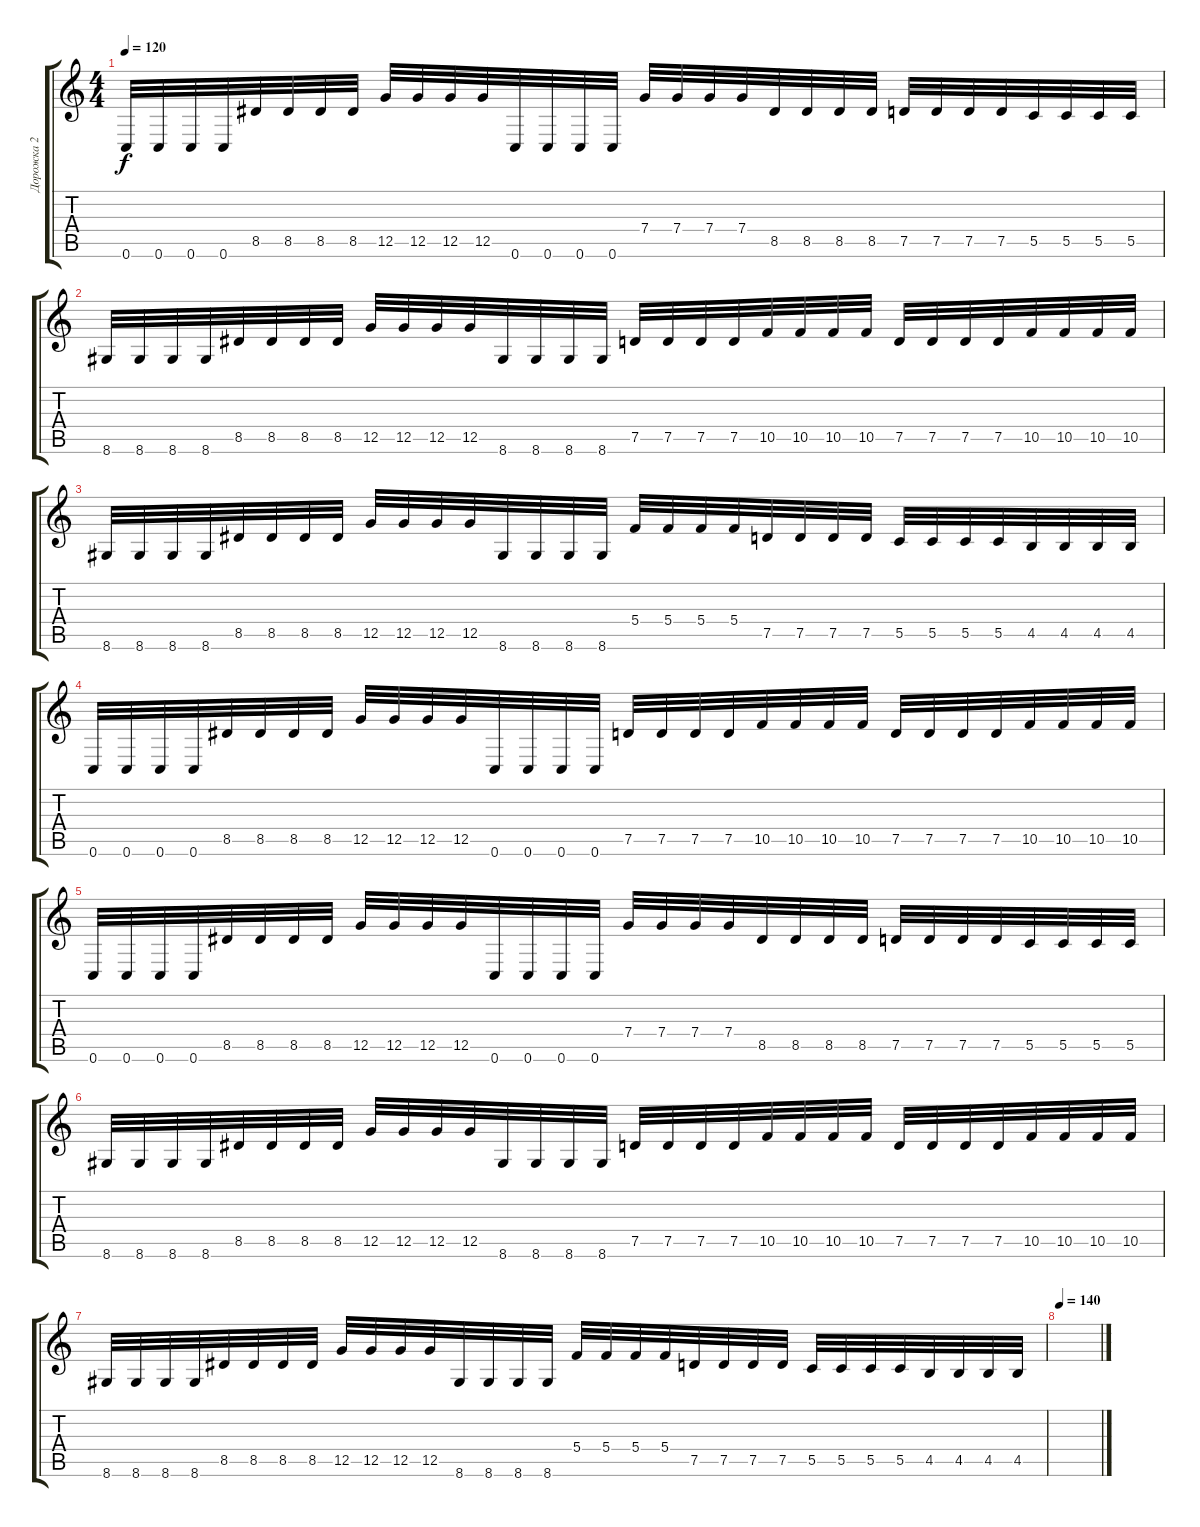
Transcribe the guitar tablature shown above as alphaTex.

\track ("Дорожка 2" "Дорожка 2") {instrument distortionguitar}
\staff {score tabs}
\tuning (D4 A3 F3 C3 G2 C2) {hide}
\ts (4 4)
\tempo 120
\clef g2
\ks c
0.6.32{dy f} 0.6.32 0.6.32 0.6.32 8.5.32 8.5.32 8.5.32 8.5.32 12.5.32 12.5.32 12.5.32 12.5.32 0.6.32 0.6.32 0.6.32 0.6.32 7.4.32 7.4.32 7.4.32 7.4.32 8.5.32 8.5.32 8.5.32 8.5.32 7.5.32 7.5.32 7.5.32 7.5.32 5.5.32 5.5.32 5.5.32 5.5.32 |
8.6.32 8.6.32 8.6.32 8.6.32 8.5.32 8.5.32 8.5.32 8.5.32 12.5.32 12.5.32 12.5.32 12.5.32 8.6.32 8.6.32 8.6.32 8.6.32 7.5.32 7.5.32 7.5.32 7.5.32 10.5.32 10.5.32 10.5.32 10.5.32 7.5.32 7.5.32 7.5.32 7.5.32 10.5.32 10.5.32 10.5.32 10.5.32 |
8.6.32 8.6.32 8.6.32 8.6.32 8.5.32 8.5.32 8.5.32 8.5.32 12.5.32 12.5.32 12.5.32 12.5.32 8.6.32 8.6.32 8.6.32 8.6.32 5.4.32 5.4.32 5.4.32 5.4.32 7.5.32 7.5.32 7.5.32 7.5.32 5.5.32 5.5.32 5.5.32 5.5.32 4.5.32 4.5.32 4.5.32 4.5.32 |
0.6.32 0.6.32 0.6.32 0.6.32 8.5.32 8.5.32 8.5.32 8.5.32 12.5.32 12.5.32 12.5.32 12.5.32 0.6.32 0.6.32 0.6.32 0.6.32 7.5.32 7.5.32 7.5.32 7.5.32 10.5.32 10.5.32 10.5.32 10.5.32 7.5.32 7.5.32 7.5.32 7.5.32 10.5.32 10.5.32 10.5.32 10.5.32 |
0.6.32 0.6.32 0.6.32 0.6.32 8.5.32 8.5.32 8.5.32 8.5.32 12.5.32 12.5.32 12.5.32 12.5.32 0.6.32 0.6.32 0.6.32 0.6.32 7.4.32 7.4.32 7.4.32 7.4.32 8.5.32 8.5.32 8.5.32 8.5.32 7.5.32 7.5.32 7.5.32 7.5.32 5.5.32 5.5.32 5.5.32 5.5.32 |
8.6.32 8.6.32 8.6.32 8.6.32 8.5.32 8.5.32 8.5.32 8.5.32 12.5.32 12.5.32 12.5.32 12.5.32 8.6.32 8.6.32 8.6.32 8.6.32 7.5.32 7.5.32 7.5.32 7.5.32 10.5.32 10.5.32 10.5.32 10.5.32 7.5.32 7.5.32 7.5.32 7.5.32 10.5.32 10.5.32 10.5.32 10.5.32 |
8.6.32 8.6.32 8.6.32 8.6.32 8.5.32 8.5.32 8.5.32 8.5.32 12.5.32 12.5.32 12.5.32 12.5.32 8.6.32 8.6.32 8.6.32 8.6.32 5.4.32 5.4.32 5.4.32 5.4.32 7.5.32 7.5.32 7.5.32 7.5.32 5.5.32 5.5.32 5.5.32 5.5.32 4.5.32 4.5.32 4.5.32 4.5.32 |
\tempo 140
